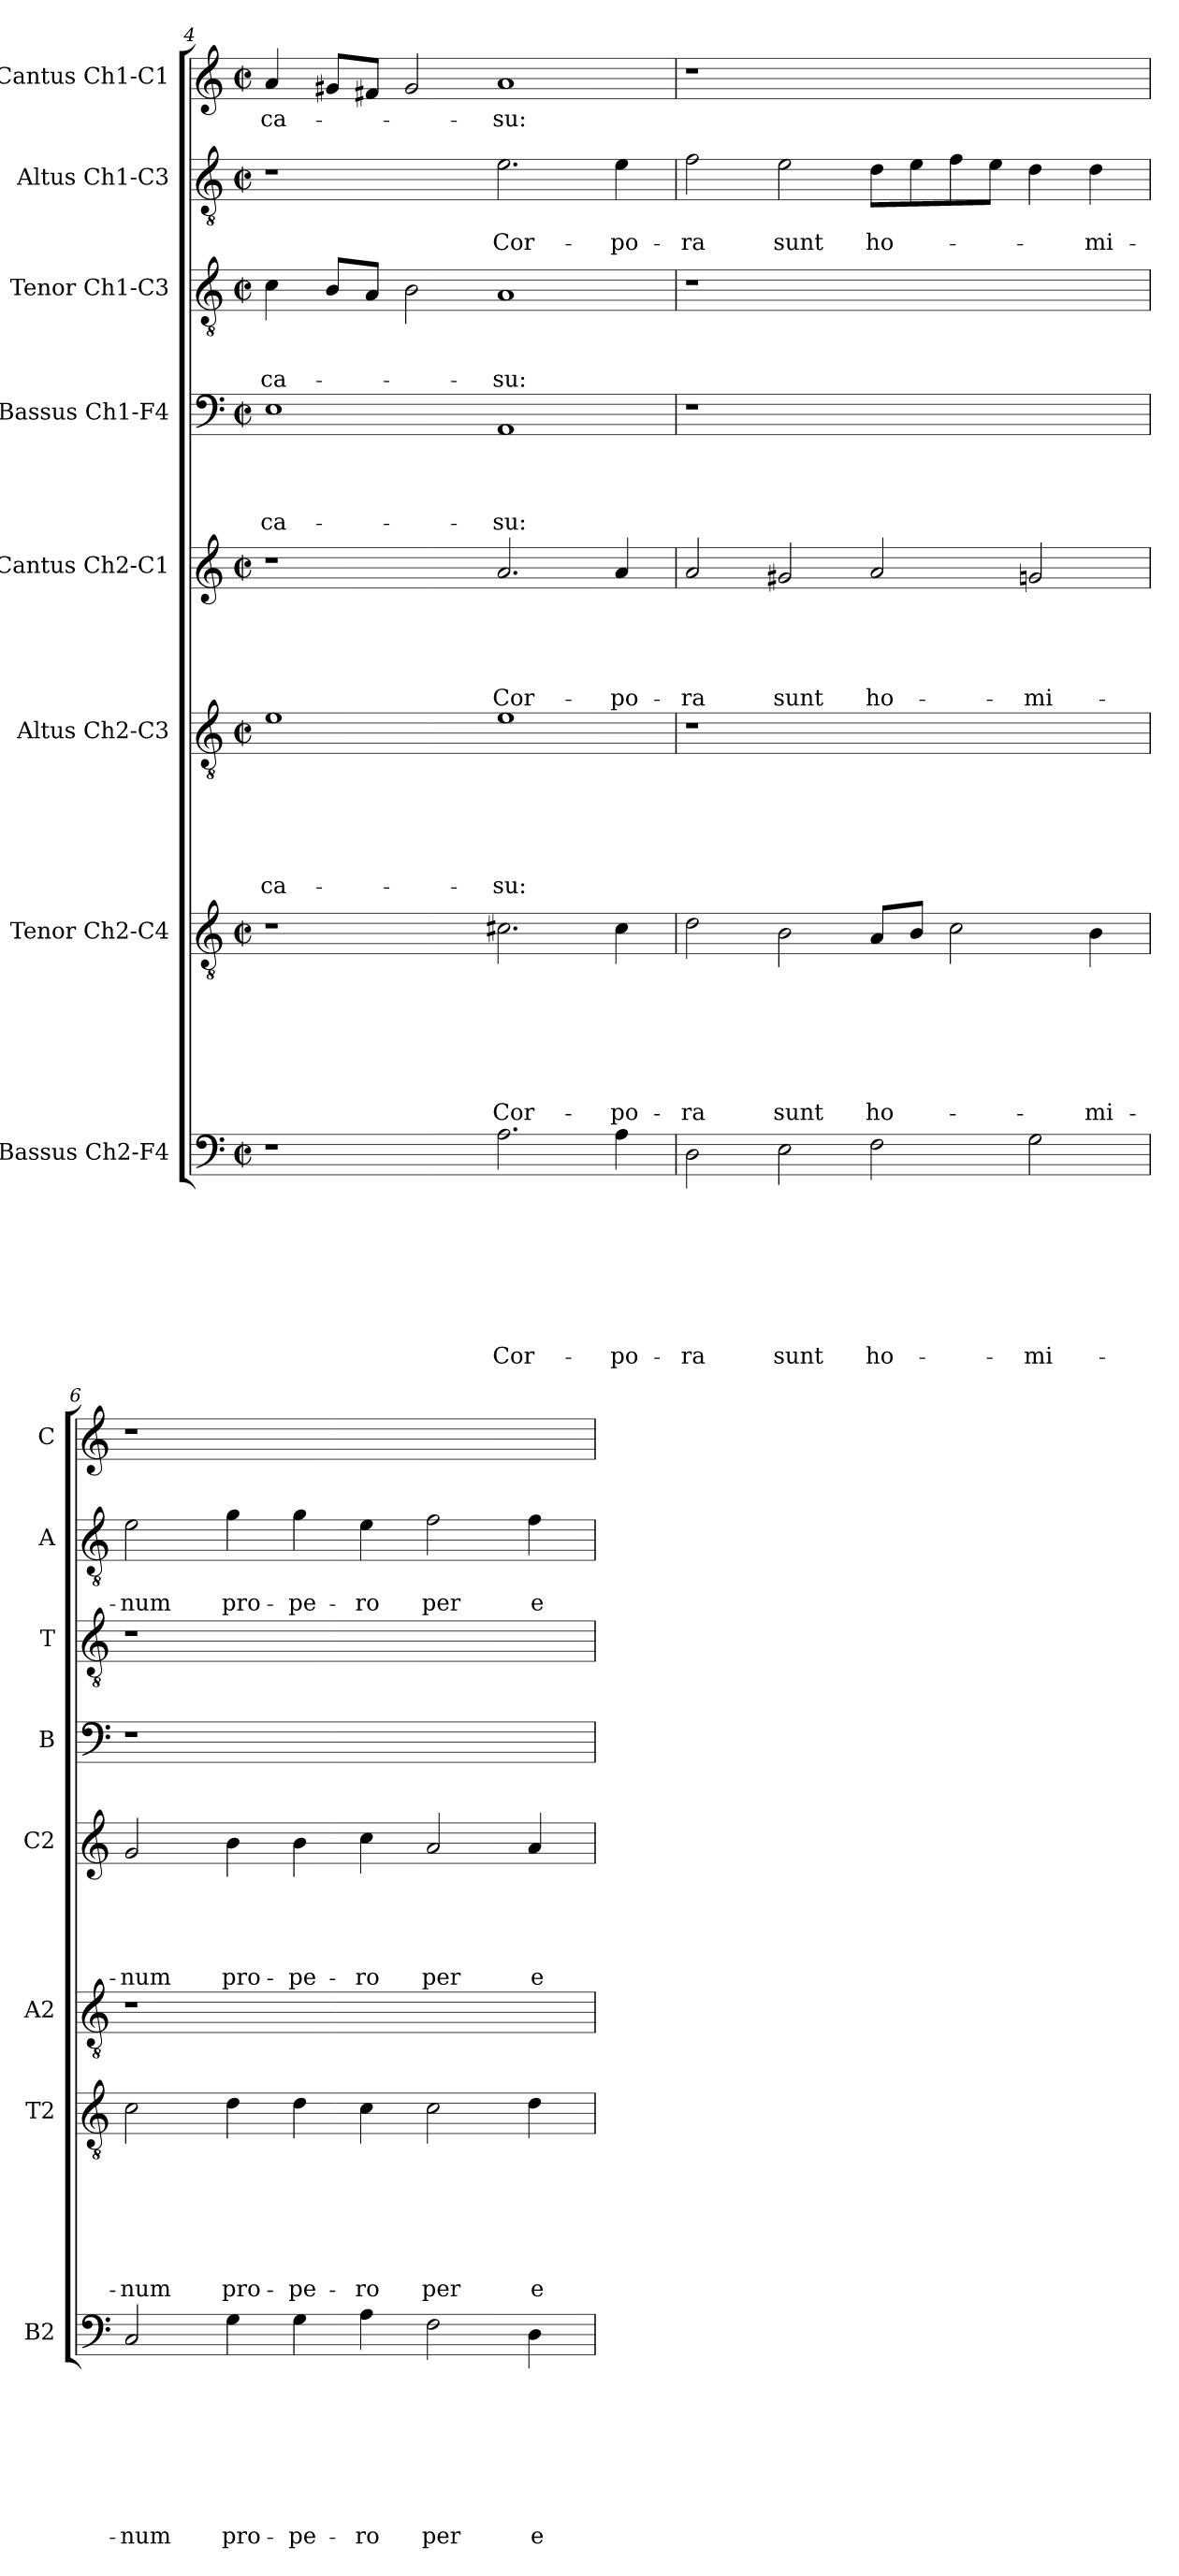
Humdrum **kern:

**kern	**text	**text	**text	**text	**text	**text	**text	**text	**kern	**text	**text	**text	**text	**text	**text	**text	**kern	**text	**text	**text	**text	**text	**text	**kern	**text	**text	**text	**text	**text	**kern	**text	**text	**text	**text	**kern	**text	**text	**text	**kern	**text	**text	**kern	**text
*part8	*part8	*part8	*part8	*part8	*part8	*part8	*part8	*part8	*part7	*part7	*part7	*part7	*part7	*part7	*part7	*part7	*part6	*part6	*part6	*part6	*part6	*part6	*part6	*part5	*part5	*part5	*part5	*part5	*part5	*part4	*part4	*part4	*part4	*part4	*part3	*part3	*part3	*part3	*part2	*part2	*part2	*part1	*part1
*staff8	*staff8	*staff8	*staff8	*staff8	*staff8	*staff8	*staff8	*staff8	*staff7	*staff7	*staff7	*staff7	*staff7	*staff7	*staff7	*staff7	*staff6	*staff6	*staff6	*staff6	*staff6	*staff6	*staff6	*staff5	*staff5	*staff5	*staff5	*staff5	*staff5	*staff4	*staff4	*staff4	*staff4	*staff4	*staff3	*staff3	*staff3	*staff3	*staff2	*staff2	*staff2	*staff1	*staff1
*I"Bassus Ch2-F4	*	*	*	*	*	*	*	*	*I"Tenor Ch2-C4	*	*	*	*	*	*	*	*I"Altus Ch2-C3	*	*	*	*	*	*	*I"Cantus Ch2-C1	*	*	*	*	*	*I"Bassus Ch1-F4	*	*	*	*	*I"Tenor Ch1-C3	*	*	*	*I"Altus Ch1-C3	*	*	*I"Cantus Ch1-C1	*
*I'B2	*	*	*	*	*	*	*	*	*I'T2	*	*	*	*	*	*	*	*I'A2	*	*	*	*	*	*	*I'C2	*	*	*	*	*	*I'B	*	*	*	*	*I'T	*	*	*	*I'A	*	*	*I'C	*
*clefF4	*	*	*	*	*	*	*	*	*clefGv2	*	*	*	*	*	*	*	*clefGv2	*	*	*	*	*	*	*clefG2	*	*	*	*	*	*clefF4	*	*	*	*	*clefGv2	*	*	*	*clefGv2	*	*	*clefG2	*
*k[]	*	*	*	*	*	*	*	*	*k[]	*	*	*	*	*	*	*	*k[]	*	*	*	*	*	*	*k[]	*	*	*	*	*	*k[]	*	*	*	*	*k[]	*	*	*	*k[]	*	*	*k[]	*
*C:	*	*	*	*	*	*	*	*	*C:	*	*	*	*	*	*	*	*C:	*	*	*	*	*	*	*C:	*	*	*	*	*	*C:	*	*	*	*	*C:	*	*	*	*C:	*	*	*C:	*
*M2/2	*	*	*	*	*	*	*	*	*M2/2	*	*	*	*	*	*	*	*M2/2	*	*	*	*	*	*	*M2/2	*	*	*	*	*	*M2/2	*	*	*	*	*M2/2	*	*	*	*M2/2	*	*	*M2/2	*
*met(c|)	*	*	*	*	*	*	*	*	*met(c|)	*	*	*	*	*	*	*	*met(c|)	*	*	*	*	*	*	*met(c|)	*	*	*	*	*	*met(c|)	*	*	*	*	*met(c|)	*	*	*	*met(c|)	*	*	*met(c|)	*
=4	=4	=4	=4	=4	=4	=4	=4	=4	=4	=4	=4	=4	=4	=4	=4	=4	=4	=4	=4	=4	=4	=4	=4	=4	=4	=4	=4	=4	=4	=4	=4	=4	=4	=4	=4	=4	=4	=4	=4	=4	=4	=4	=4
!	!	!	!	!	!	!	!	!	!	!	!	!	!	!	!	!	!	!	!	!	!	!	!LO:LY:b	!	!	!	!	!	!	!	!	!	!	!LO:LY:b	!	!	!	!LO:LY:b	!	!	!	!	!LO:LY:b
1r	.	.	.	.	.	.	.	.	1r	.	.	.	.	.	.	.	1e	.	.	.	.	.	ca-	1r	.	.	.	.	.	1E	.	.	.	ca-	4c\	.	.	ca-	1r	.	.	4a/	ca-
.	.	.	.	.	.	.	.	.	.	.	.	.	.	.	.	.	.	.	.	.	.	.	.	.	.	.	.	.	.	.	.	.	.	.	8B/L	.	.	.	.	.	.	8g#X/L	.
.	.	.	.	.	.	.	.	.	.	.	.	.	.	.	.	.	.	.	.	.	.	.	.	.	.	.	.	.	.	.	.	.	.	.	8A/J	.	.	.	.	.	.	8f#X/J	.
.	.	.	.	.	.	.	.	.	.	.	.	.	.	.	.	.	.	.	.	.	.	.	.	.	.	.	.	.	.	.	.	.	.	.	2B\	.	.	.	.	.	.	2g#/	.
!	!	!	!	!	!	!	!	!LO:LY:b	!	!	!	!	!	!	!	!LO:LY:b	!	!	!	!	!	!	!LO:LY:b	!	!	!	!	!	!LO:LY:b	!	!	!	!	!LO:LY:b	!	!	!	!LO:LY:b	!	!	!LO:LY:b	!	!LO:LY:b
2.A\	.	.	.	.	.	.	.	Cor-	2.c#X\	.	.	.	.	.	.	Cor-	1e	.	.	.	.	.	-su:	2.a/	.	.	.	.	Cor-	1AA	.	.	.	-su:	1A	.	.	-su:	2.e\	.	Cor-	1a	-su:
!	!	!	!	!	!	!	!	!LO:LY:b	!	!	!	!	!	!	!	!LO:LY:b	!	!	!	!	!	!	!	!	!	!	!	!	!LO:LY:b	!	!	!	!	!	!	!	!	!	!	!	!LO:LY:b	!	!
4A\	.	.	.	.	.	.	.	-po-	4c#\	.	.	.	.	.	.	-po-	.	.	.	.	.	.	.	4a/	.	.	.	.	-po-	.	.	.	.	.	.	.	.	.	4e\	.	-po-	.	.
!!LO:LB:g=z
=5	=5	=5	=5	=5	=5	=5	=5	=5	=5	=5	=5	=5	=5	=5	=5	=5	=5	=5	=5	=5	=5	=5	=5	=5	=5	=5	=5	=5	=5	=5	=5	=5	=5	=5	=5	=5	=5	=5	=5	=5	=5	=5	=5
!	!	!	!	!	!	!	!	!LO:LY:b	!	!	!	!	!	!	!	!LO:LY:b	!	!	!	!	!	!	!	!	!	!	!	!	!LO:LY:b	!	!	!	!	!	!	!	!	!	!	!	!LO:LY:b	!	!
2D\	.	.	.	.	.	.	.	-ra	2d\	.	.	.	.	.	.	-ra	1r	.	.	.	.	.	.	2a/	.	.	.	.	-ra	1r	.	.	.	.	1r	.	.	.	2f\	.	-ra	1r	.
!	!	!	!	!	!	!	!	!LO:LY:b	!	!	!	!	!	!	!	!LO:LY:b	!	!	!	!	!	!	!	!	!	!	!	!	!LO:LY:b	!	!	!	!	!	!	!	!	!	!	!	!LO:LY:b	!	!
2E\	.	.	.	.	.	.	.	sunt	2B\	.	.	.	.	.	.	sunt	.	.	.	.	.	.	.	2g#X/	.	.	.	.	sunt	.	.	.	.	.	.	.	.	.	2e\	.	sunt	.	.
!	!	!	!	!	!	!	!	!LO:LY:b	!	!	!	!	!	!	!	!LO:LY:b	!	!	!	!	!	!	!	!	!	!	!	!	!LO:LY:b	!	!	!	!	!	!	!	!	!	!	!	!LO:LY:b	!	!
2F\	.	.	.	.	.	.	.	ho-	8A/L	.	.	.	.	.	.	ho-	1ryy	.	.	.	.	.	.	2a/	.	.	.	.	ho-	1ryy	.	.	.	.	1ryy	.	.	.	8d\L	.	ho-	1ryy	.
.	.	.	.	.	.	.	.	.	8B/J	.	.	.	.	.	.	.	.	.	.	.	.	.	.	.	.	.	.	.	.	.	.	.	.	.	.	.	.	.	8e\	.	.	.	.
.	.	.	.	.	.	.	.	.	2c\	.	.	.	.	.	.	.	.	.	.	.	.	.	.	.	.	.	.	.	.	.	.	.	.	.	.	.	.	.	8f\	.	.	.	.
.	.	.	.	.	.	.	.	.	.	.	.	.	.	.	.	.	.	.	.	.	.	.	.	.	.	.	.	.	.	.	.	.	.	.	.	.	.	.	8e\J	.	.	.	.
!	!	!	!	!	!	!	!	!LO:LY:b	!	!	!	!	!	!	!	!	!	!	!	!	!	!	!	!	!	!	!	!	!LO:LY:b	!	!	!	!	!	!	!	!	!	!	!	!	!	!
2G\	.	.	.	.	.	.	.	-mi-	.	.	.	.	.	.	.	.	.	.	.	.	.	.	.	2gn/	.	.	.	.	-mi-	.	.	.	.	.	.	.	.	.	4d\	.	.	.	.
!	!	!	!	!	!	!	!	!	!	!	!	!	!	!	!	!LO:LY:b	!	!	!	!	!	!	!	!	!	!	!	!	!	!	!	!	!	!	!	!	!	!	!	!	!LO:LY:b	!	!
.	.	.	.	.	.	.	.	.	4B\	.	.	.	.	.	.	-mi-	.	.	.	.	.	.	.	.	.	.	.	.	.	.	.	.	.	.	.	.	.	.	4d\	.	-mi-	.	.
=6	=6	=6	=6	=6	=6	=6	=6	=6	=6	=6	=6	=6	=6	=6	=6	=6	=6	=6	=6	=6	=6	=6	=6	=6	=6	=6	=6	=6	=6	=6	=6	=6	=6	=6	=6	=6	=6	=6	=6	=6	=6	=6	=6
!	!	!	!	!	!	!	!	!LO:LY:b	!	!	!	!	!	!	!	!LO:LY:b	!	!	!	!	!	!	!	!	!	!	!	!	!LO:LY:b	!	!	!	!	!	!	!	!	!	!	!	!LO:LY:b	!	!
2C/	.	.	.	.	.	.	.	-num	2c\	.	.	.	.	.	.	-num	1r	.	.	.	.	.	.	2g/	.	.	.	.	-num	1r	.	.	.	.	1r	.	.	.	2e\	.	-num	1r	.
!	!	!	!	!	!	!	!	!LO:LY:b	!	!	!	!	!	!	!	!LO:LY:b	!	!	!	!	!	!	!	!	!	!	!	!	!LO:LY:b	!	!	!	!	!	!	!	!	!	!	!	!LO:LY:b	!	!
4G\	.	.	.	.	.	.	.	pro-	4d\	.	.	.	.	.	.	pro-	.	.	.	.	.	.	.	4b\	.	.	.	.	pro-	.	.	.	.	.	.	.	.	.	4g\	.	pro-	.	.
!	!	!	!	!	!	!	!	!LO:LY:b	!	!	!	!	!	!	!	!LO:LY:b	!	!	!	!	!	!	!	!	!	!	!	!	!LO:LY:b	!	!	!	!	!	!	!	!	!	!	!	!LO:LY:b	!	!
4G\	.	.	.	.	.	.	.	-pe-	4d\	.	.	.	.	.	.	-pe-	.	.	.	.	.	.	.	4b\	.	.	.	.	-pe-	.	.	.	.	.	.	.	.	.	4g\	.	-pe-	.	.
!	!	!	!	!	!	!	!	!LO:LY:b	!	!	!	!	!	!	!	!LO:LY:b	!	!	!	!	!	!	!	!	!	!	!	!	!LO:LY:b	!	!	!	!	!	!	!	!	!	!	!	!LO:LY:b	!	!
4A\	.	.	.	.	.	.	.	-ro	4c\	.	.	.	.	.	.	-ro	1ryy	.	.	.	.	.	.	4cc\	.	.	.	.	-ro	1ryy	.	.	.	.	1ryy	.	.	.	4e\	.	-ro	1ryy	.
!	!	!	!	!	!	!	!	!LO:LY:b	!	!	!	!	!	!	!	!LO:LY:b	!	!	!	!	!	!	!	!	!	!	!	!	!LO:LY:b	!	!	!	!	!	!	!	!	!	!	!	!LO:LY:b	!	!
2F\	.	.	.	.	.	.	.	per	2c\	.	.	.	.	.	.	per	.	.	.	.	.	.	.	2a/	.	.	.	.	per	.	.	.	.	.	.	.	.	.	2f\	.	per	.	.
!	!	!	!	!	!	!	!	!LO:LY:b	!	!	!	!	!	!	!	!LO:LY:b	!	!	!	!	!	!	!	!	!	!	!	!	!LO:LY:b	!	!	!	!	!	!	!	!	!	!	!	!LO:LY:b	!	!
4D\	.	.	.	.	.	.	.	e-	4d\	.	.	.	.	.	.	e-	.	.	.	.	.	.	.	4a/	.	.	.	.	e-	.	.	.	.	.	.	.	.	.	4f\	.	e-	.	.
=	=	=	=	=	=	=	=	=	=	=	=	=	=	=	=	=	=	=	=	=	=	=	=	=	=	=	=	=	=	=	=	=	=	=	=	=	=	=	=	=	=	=	=
*-	*-	*-	*-	*-	*-	*-	*-	*-	*-	*-	*-	*-	*-	*-	*-	*-	*-	*-	*-	*-	*-	*-	*-	*-	*-	*-	*-	*-	*-	*-	*-	*-	*-	*-	*-	*-	*-	*-	*-	*-	*-	*-	*-
